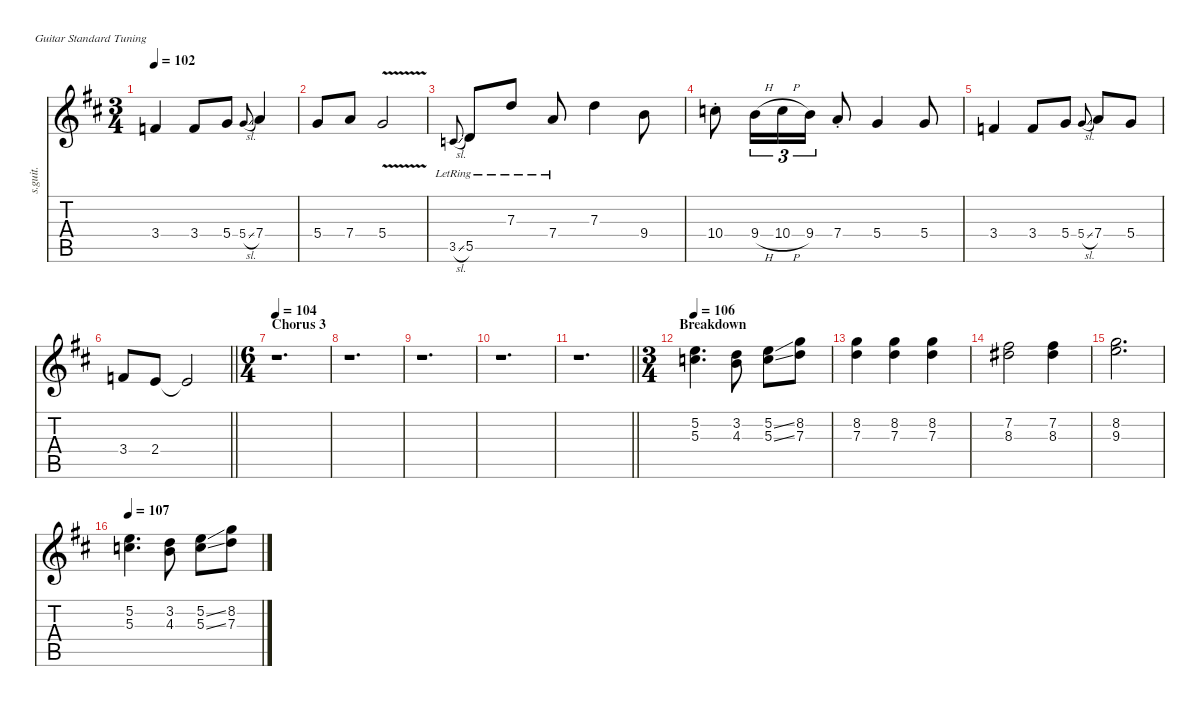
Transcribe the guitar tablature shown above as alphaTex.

\defaultSystemsLayout 4
\hideDynamics
\bracketExtendMode nobrackets
\otherSystemsTrackNameOrientation horizontal
\track ("Guitar 3" "s.guit.") {defaultSystemsLayout 32 instrument electricguitarclean}
\staff {score tabs}
\tuning (E4 B3 G3 D3 A2 E2)
\ts (3 4)
\tempo 102
\clef g2
\ks bminor
3.4{acc forcenatural}.4{dy f beam Up} 3.4{acc forcenatural}.8{beam Up} 5.4{acc forcenatural}.8{beam Up} 5.4{sl acc forcenatural}.8{gr onbeat dy mf beam Up} 7.4{acc forcenatural}.4{dy f beam Up} |
5.4{acc forcenatural}.8{beam Up} 7.4{acc forcenatural}.8{beam Up} 5.4{v acc forcenatural}.2{beam Up} |
3.5{sl lr acc forcenatural}.8{gr onbeat dy mf beam Up} 5.5{lr acc forcenatural}.8{dy f beam Up} 7.3{lr acc forcenatural}.8{beam Up} 7.4{lr acc forcenatural}.8{beam Up} 7.3{acc forcenatural}.4{beam Down} 9.4{acc forcenatural}.8{beam Down} |
10.4{st acc forcenatural}.8{beam Down} 9.4{h acc forcenatural}.16{tu (3 2) beam Down} 10.4{h acc forcenatural}.16{tu (3 2) beam Down} 9.4{acc forcenatural}.16{tu (3 2) beam Down} 7.4{st acc forcenatural}.8{beam Up} 5.4{acc forcenatural}.4{beam Up} 5.4{acc forcenatural}.8{beam Up} |
3.4{acc forcenatural}.4{beam Up} 3.4{acc forcenatural}.8{beam Up} 5.4{acc forcenatural}.8{beam Up} 5.4{sl acc forcenatural}.8{gr onbeat dy mf beam Up} 7.4{acc forcenatural}.8{dy f beam Up} 5.4{acc forcenatural}.8{beam Up} |
\barLineRight lightlight
3.4{acc forcenatural}.8{beam Up} 2.4{acc forcenatural}.8{beam Up} 2.4{t acc forcenatural}.2{beam Up} |
\ts (6 4)
\beaming (8 6 6)
\section ("" "Chorus 3")
\tempo 104
r.1{d beam Down} |
r.1{d beam Down} |
r.1{d beam Down} |
r.1{d beam Down} |
\barLineRight lightlight
r.1{d beam Down} |
\ts (3 4)
\beaming (8 2 2 2)
\section ("" "Breakdown")
\tempo 106
(5.2{acc forcenatural} 5.3{acc forcenatural}).4{d instrument distortionguitar beam Down} (3.2{acc forcenatural} 4.3{acc forcenatural}).8{beam Down} (5.2{ss acc forcenatural} 5.3{ss acc forcenatural}).8{beam Down} (8.2{acc forcenatural} 7.3{acc forcenatural}).8{dy fff beam Down} |
(8.2{acc forcenatural} 7.3{acc forcenatural}).4{dy f beam Down} (8.2{acc forcenatural} 7.3{acc forcenatural}).4{beam Down} (8.2{acc forcenatural} 7.3{acc forcenatural}).4{beam Down} |
(7.2{acc #} 8.3{acc #}).2{beam Down} (7.2{acc #} 8.3{acc #}).4{beam Down} |
(8.2{acc forcenatural} 9.3{acc forcenatural}).2{d beam Down} |
\tempo 107
(5.2{acc forcenatural} 5.3{acc forcenatural}).4{d beam Down} (3.2{acc forcenatural} 4.3{acc forcenatural}).8{beam Down} (5.2{ss acc forcenatural} 5.3{ss acc forcenatural}).8{beam Down} (8.2{acc forcenatural} 7.3{acc forcenatural}).8{dy fff beam Down}
